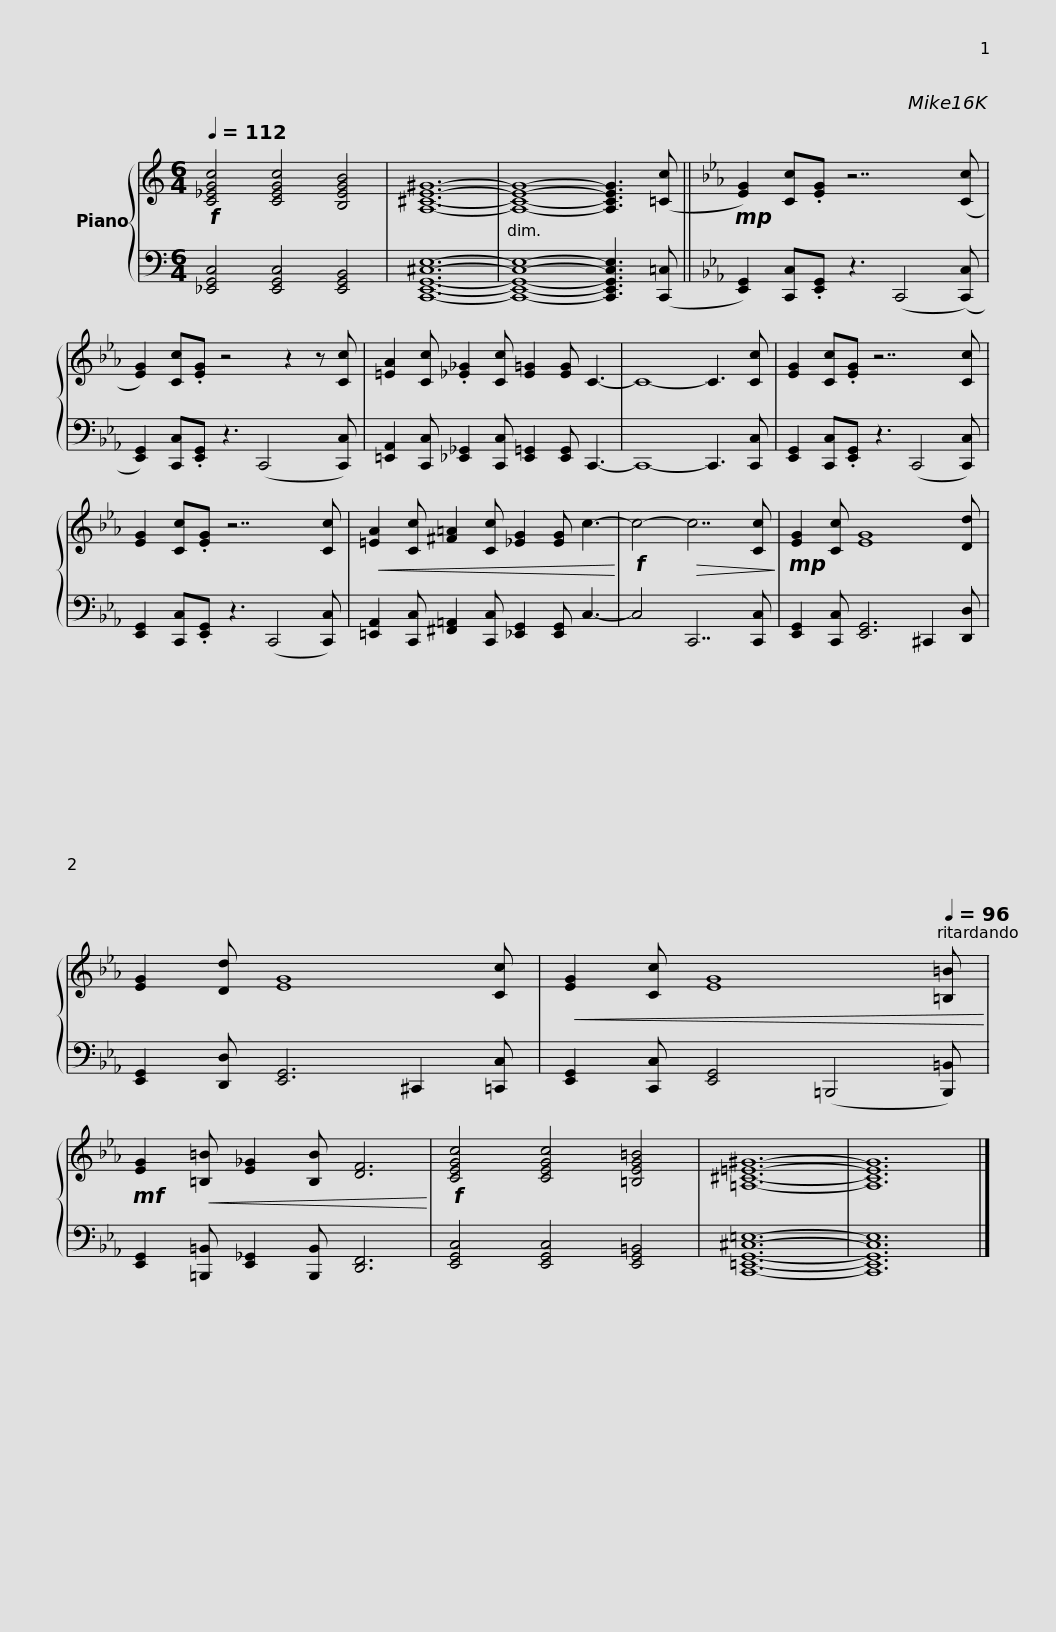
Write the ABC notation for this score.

X:1
%%score { 1 | 2 }
L:1/8
Q:1/4=112
M:6/4
I:linebreak $
K:C
V:1 treble
V:2 bass
V:1
!f! [C_EGc]4 [CEGc]4 [B,EGB]4 |[K:C] [A,^CE^G]12- | [A,CEG]8- [A,CEG]3 ([=Cc] ||[K:Eb]!mp! [EG]2) [Cc].[EG] z7 ([Cc] | [EG]2) [Cc].[EG] z4 z2 z [Cc] |$ %5
 [=EA]2 [Cc] .[_E_G]2 [Cc] [E=G]2 [EG] C3- | C8- C3 [Cc] | [EG]2 [Cc].[EG] z7 [Cc] | [EG]2 [Cc].[EG] z7 [Cc] |$!<(! [=EA]2 [Cc] [^F=A]2 [Cc] [_EG]2 [EG] c3-!<)! | %10
!f! c4-!>(! c7 [Cc]!>)! |!mp! [EG]2 [Cc] [EG]8 [Dd] | [EG]2 [Dd] [EG]8 [Cc] |$!<(! [EG]2 [Cc] [EG]8[Q:1/4=96] [=B,=B]!<)! |!mf! [EG]2!<(! [=B,=B] [E_G]2 [B,B] [DF]6!<)! | %15
!f! [CEGc]4 [CEGc]4 [=B,EG=B]4 | [=A,^C=E^G]12- | [A,CEG]12 |] %18
V:2
 [_E,,G,,C,]4 [E,,G,,C,]4 [E,,G,,B,,]4 |[K:C] [C,,E,,G,,^C,E,]12- | [C,,E,,G,,C,E,]8- [C,,E,,G,,C,E,]3 ([C,,=C,] ||[K:Eb] [E,,G,,]2) [C,,C,].[E,,G,,] z3 (C,,4 ([C,,C,]) | [E,,G,,]2) [C,,C,].[E,,G,,] z3 (C,,4 [C,,C,]) |$ %5
 [=E,,A,,]2 [C,,C,] [_E,,_G,,]2 [C,,C,] [E,,=G,,]2 [E,,G,,] C,,3- | C,,8- C,,3 [C,,C,] | [E,,G,,]2 [C,,C,].[E,,G,,] z3 (C,,4 [C,,C,]) | [E,,G,,]2 [C,,C,].[E,,G,,] z3 (C,,4 [C,,C,]) |$ [=E,,A,,]2 [C,,C,] [^F,,=A,,]2 [C,,C,] [_E,,G,,]2 [E,,G,,] C,3- | %10
 C,4 C,,7 [C,,C,] | [E,,G,,]2 [C,,C,] [E,,G,,]6 ^C,,2 [D,,D,] | [E,,G,,]2 [D,,D,] [E,,G,,]6 ^C,,2 [=C,,C,] |$ [E,,G,,]2 [C,,C,] [E,,G,,]4 (=B,,,4 [B,,,=B,,]) | [E,,G,,]2 [=B,,,=B,,] [E,,_G,,]2 [B,,,B,,] [D,,F,,]6 | %15
 [E,,G,,C,]4 [E,,G,,C,]4 [E,,G,,=B,,]4 | [C,,=E,,G,,^C,=E,]12- | [C,,E,,G,,C,E,]12 |] %18
